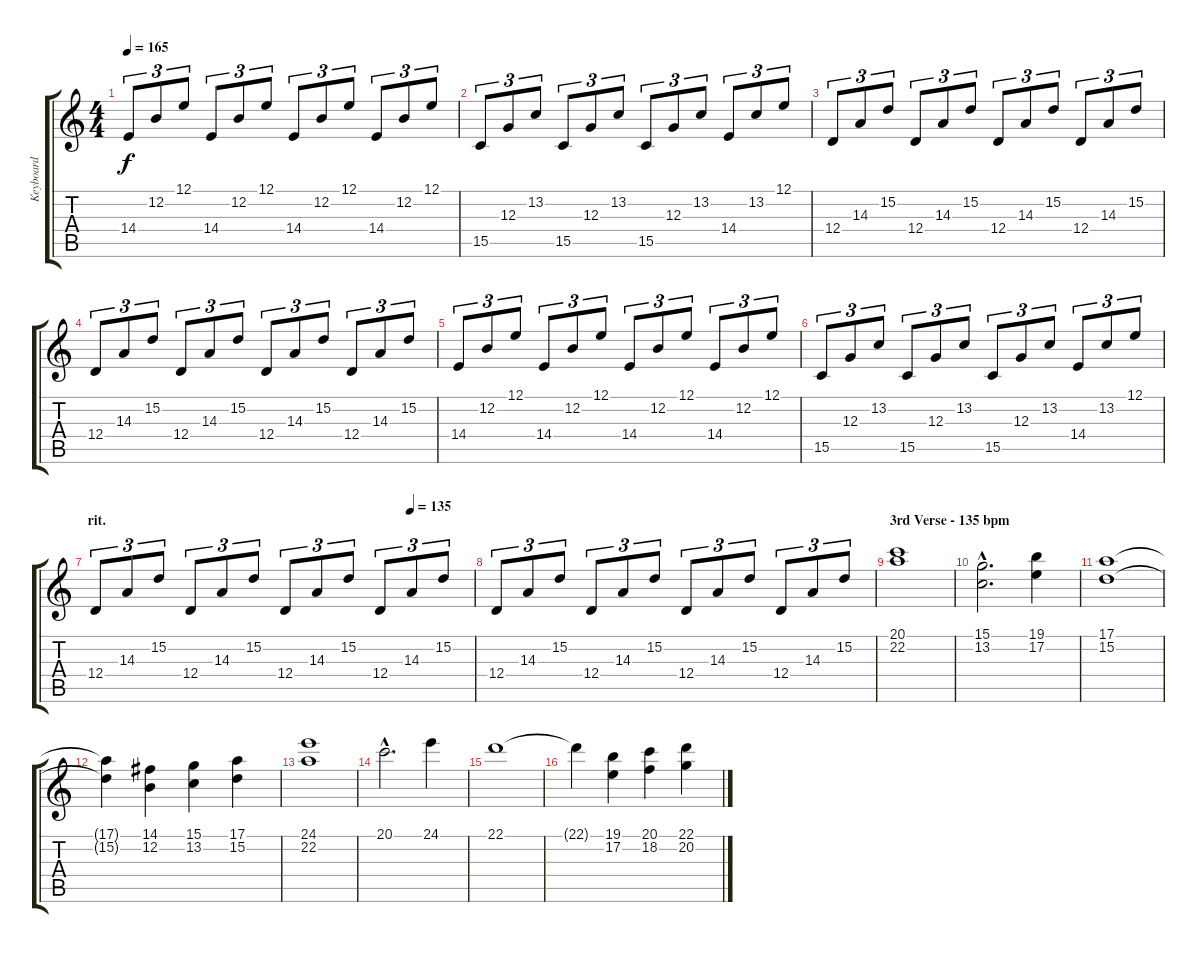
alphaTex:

\track ("Keyboard" "Keyboard") {instrument pad1newage}
\staff {score tabs}
\tuning (E4 B3 G3 D3 A2 E2) {hide}
\ts (4 4)
\tempo 165
\clef g2
\ks c
14.4.8{tu (3 2) dy f} 12.2.8{tu (3 2)} 12.1.8{tu (3 2)} 14.4.8{tu (3 2)} 12.2.8{tu (3 2)} 12.1.8{tu (3 2)} 14.4.8{tu (3 2)} 12.2.8{tu (3 2)} 12.1.8{tu (3 2)} 14.4.8{tu (3 2)} 12.2.8{tu (3 2)} 12.1.8{tu (3 2)} |
15.5.8{tu (3 2)} 12.3.8{tu (3 2)} 13.2.8{tu (3 2)} 15.5.8{tu (3 2)} 12.3.8{tu (3 2)} 13.2.8{tu (3 2)} 15.5.8{tu (3 2)} 12.3.8{tu (3 2)} 13.2.8{tu (3 2)} 14.4.8{tu (3 2)} 13.2.8{tu (3 2)} 12.1.8{tu (3 2)} |
12.4.8{tu (3 2)} 14.3.8{tu (3 2)} 15.2.8{tu (3 2)} 12.4.8{tu (3 2)} 14.3.8{tu (3 2)} 15.2.8{tu (3 2)} 12.4.8{tu (3 2)} 14.3.8{tu (3 2)} 15.2.8{tu (3 2)} 12.4.8{tu (3 2)} 14.3.8{tu (3 2)} 15.2.8{tu (3 2)} |
12.4.8{tu (3 2)} 14.3.8{tu (3 2)} 15.2.8{tu (3 2)} 12.4.8{tu (3 2)} 14.3.8{tu (3 2)} 15.2.8{tu (3 2)} 12.4.8{tu (3 2)} 14.3.8{tu (3 2)} 15.2.8{tu (3 2)} 12.4.8{tu (3 2)} 14.3.8{tu (3 2)} 15.2.8{tu (3 2)} |
14.4.8{tu (3 2)} 12.2.8{tu (3 2)} 12.1.8{tu (3 2)} 14.4.8{tu (3 2)} 12.2.8{tu (3 2)} 12.1.8{tu (3 2)} 14.4.8{tu (3 2)} 12.2.8{tu (3 2)} 12.1.8{tu (3 2)} 14.4.8{tu (3 2)} 12.2.8{tu (3 2)} 12.1.8{tu (3 2)} |
15.5.8{tu (3 2)} 12.3.8{tu (3 2)} 13.2.8{tu (3 2)} 15.5.8{tu (3 2)} 12.3.8{tu (3 2)} 13.2.8{tu (3 2)} 15.5.8{tu (3 2)} 12.3.8{tu (3 2)} 13.2.8{tu (3 2)} 14.4.8{tu (3 2)} 13.2.8{tu (3 2)} 12.1.8{tu (3 2)} |
\section ("" "rit.")
\tempo (135 0.8333333333333334)
12.4.8{tu (3 2)} 14.3.8{tu (3 2)} 15.2.8{tu (3 2)} 12.4.8{tu (3 2)} 14.3.8{tu (3 2)} 15.2.8{tu (3 2)} 12.4.8{tu (3 2)} 14.3.8{tu (3 2)} 15.2.8{tu (3 2)} 12.4.8{tu (3 2)} 14.3.8{tu (3 2)} 15.2.8{tu (3 2)} |
12.4.8{tu (3 2)} 14.3.8{tu (3 2)} 15.2.8{tu (3 2)} 12.4.8{tu (3 2)} 14.3.8{tu (3 2)} 15.2.8{tu (3 2)} 12.4.8{tu (3 2)} 14.3.8{tu (3 2)} 15.2.8{tu (3 2)} 12.4.8{tu (3 2)} 14.3.8{tu (3 2)} 15.2.8{tu (3 2)} |
\section ("" "3rd Verse - 135 bpm")
(20.1 22.2).1{volume 14 instrument pad1newage} |
(15.1{hac} 13.2{hac}).2{d} (19.1 17.2).4 |
(17.1 15.2).1 |
(17.1{t} 15.2{t}).4 (14.1 12.2).4 (15.1 13.2).4 (17.1 15.2).4 |
(24.1 22.2).1 |
20.1{hac}.2{d} 24.1.4 |
22.1.1 |
22.1{t}.4 (19.1 17.2).4 (20.1 18.2).4 (22.1 20.2).4
